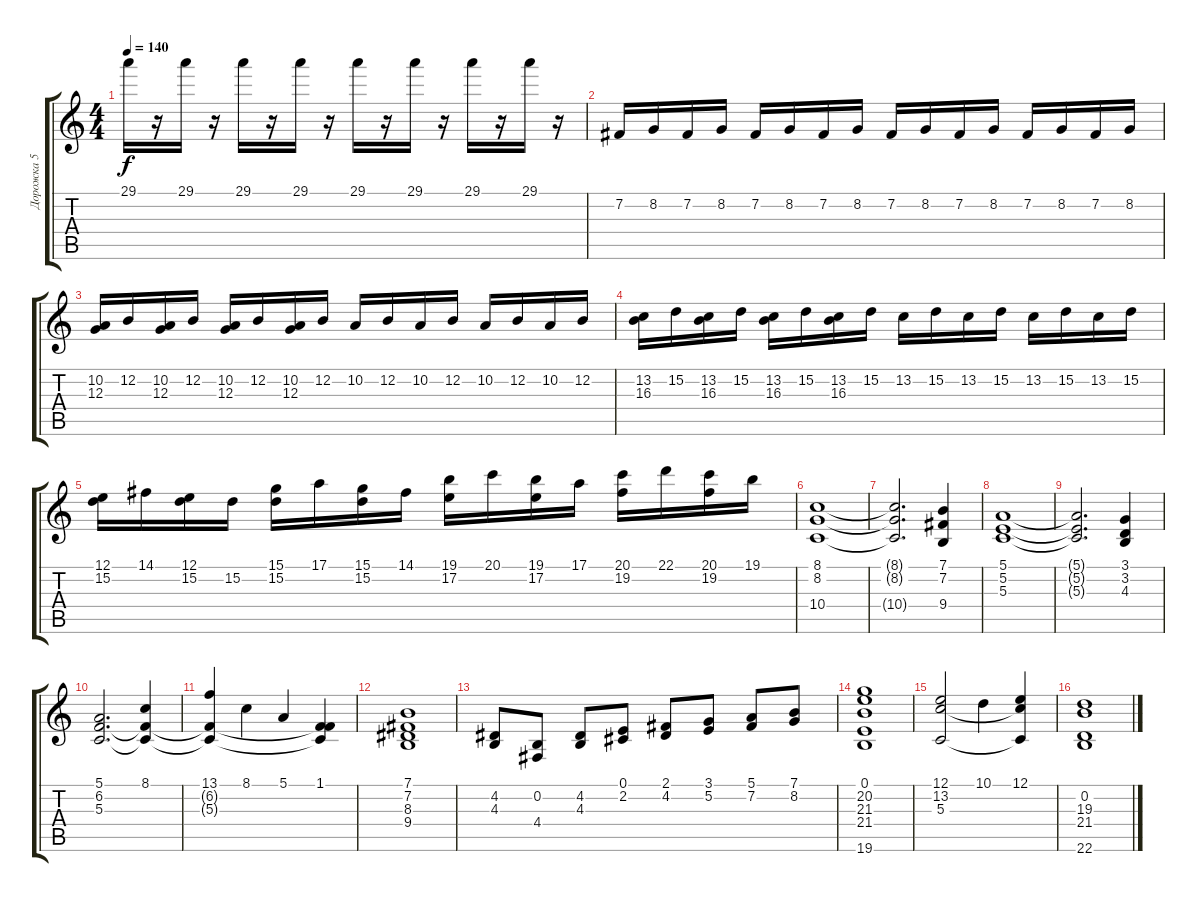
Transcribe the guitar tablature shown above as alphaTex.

\track ("Дорожка 5" "Дорожка 5") {instrument acousticgrandpiano}
\staff {score tabs}
\tuning (E4 B3 G3 D3 A2 E2) {hide}
\ts (4 4)
\tempo 140
\clef g2
\ks c
29.1.16{dy f} r.16 29.1.16 r.16 29.1.16 r.16 29.1.16 r.16 29.1.16 r.16 29.1.16 r.16 29.1.16 r.16 29.1.16 r.16 |
7.2.16 8.2.16 7.2.16 8.2.16 7.2.16 8.2.16 7.2.16 8.2.16 7.2.16 8.2.16 7.2.16 8.2.16 7.2.16 8.2.16 7.2.16 8.2.16 |
(10.2 12.3).16 12.2.16 (10.2 12.3).16 12.2.16 (10.2 12.3).16 12.2.16 (10.2 12.3).16 12.2.16 10.2.16 12.2.16 10.2.16 12.2.16 10.2.16 12.2.16 10.2.16 12.2.16 |
(13.2 16.3).16 15.2.16 (13.2 16.3).16 15.2.16 (13.2 16.3).16 15.2.16 (13.2 16.3).16 15.2.16 13.2.16 15.2.16 13.2.16 15.2.16 13.2.16 15.2.16 13.2.16 15.2.16 |
(12.1 15.2).16 14.1.16 (12.1 15.2).16 15.2.16 (15.1 15.2).16 17.1.16 (15.1 15.2).16 14.1.16 (19.1 17.2).16 20.1.16 (19.1 17.2).16 17.1.16 (20.1 19.2).16 22.1.16 (20.1 19.2).16 19.1.16 |
(8.1 8.2 10.4).1 |
(8.1{t} 8.2{t} 10.4{t}).2{d} (7.1 7.2 9.4).4 |
(5.1 5.2 5.3).1 |
(5.1{t} 5.2{t} 5.3{t}).2{d} (3.1 3.2 4.3).4 |
(5.1 6.2 5.3).2{d} (8.1 6.2{t} 5.3{t}).4 |
(13.1 6.2{t} 5.3{t}).4 8.1.4 5.1.4 (1.1 6.2{t} 5.3{t}).4 |
(7.1 7.2 8.3 9.4).1 |
(4.2 4.3).8 (0.2 4.4).8 (4.2 4.3).8 (0.1 2.2).8 (2.1 4.2).8 (3.1 5.2).8 (5.1 7.2).8 (7.1 8.2).8 |
(0.1 20.2 21.3 21.4 19.6).1{volume 11 instrument stringensemble1} |
(12.1 13.2 5.3).2 10.1.4 (12.1 13.2{t} 5.3{t}).4 |
(0.2 19.3 21.4 22.6).1
